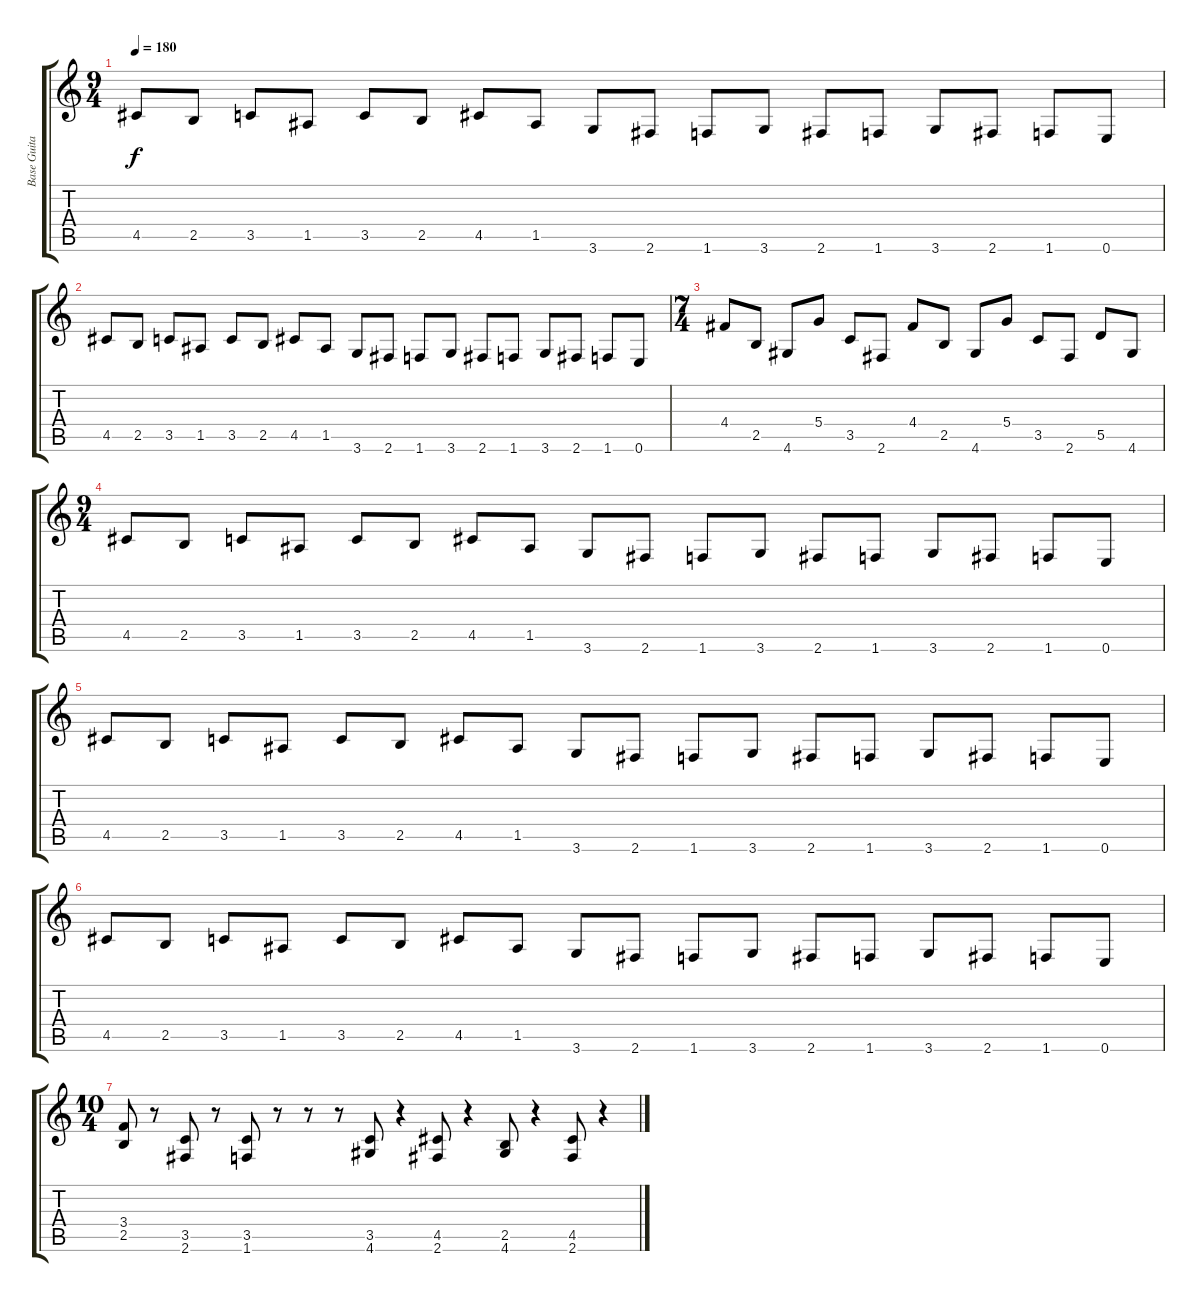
\track ("Base Guitar" "Base Guita") {instrument distortionguitar}
\staff {score tabs}
\tuning (E4 B3 G3 D3 A2 E2) {hide}
\ts (9 4)
\tempo 180
\clef g2
\ks c
4.5.8{dy f} 2.5.8 3.5.8 1.5.8 3.5.8 2.5.8 4.5.8 1.5.8 3.6.8 2.6.8 1.6.8 3.6.8 2.6.8 1.6.8 3.6.8 2.6.8 1.6.8 0.6.8 |
4.5.8 2.5.8 3.5.8 1.5.8 3.5.8 2.5.8 4.5.8 1.5.8 3.6.8 2.6.8 1.6.8 3.6.8 2.6.8 1.6.8 3.6.8 2.6.8 1.6.8 0.6.8 |
\ts (7 4)
4.4.8 2.5.8 4.6.8 5.4.8 3.5.8 2.6.8 4.4.8 2.5.8 4.6.8 5.4.8 3.5.8 2.6.8 5.5.8 4.6.8 |
\ts (9 4)
4.5.8 2.5.8 3.5.8 1.5.8 3.5.8 2.5.8 4.5.8 1.5.8 3.6.8 2.6.8 1.6.8 3.6.8 2.6.8 1.6.8 3.6.8 2.6.8 1.6.8 0.6.8 |
4.5.8 2.5.8 3.5.8 1.5.8 3.5.8 2.5.8 4.5.8 1.5.8 3.6.8 2.6.8 1.6.8 3.6.8 2.6.8 1.6.8 3.6.8 2.6.8 1.6.8 0.6.8 |
4.5.8 2.5.8 3.5.8 1.5.8 3.5.8 2.5.8 4.5.8 1.5.8 3.6.8 2.6.8 1.6.8 3.6.8 2.6.8 1.6.8 3.6.8 2.6.8 1.6.8 0.6.8 |
\ts (10 4)
(3.4 2.5).8 r.8 (3.5 2.6).8 r.8 (3.5 1.6).8 r.8 r.8 r.8 (3.5 4.6).8 r.4 (4.5 2.6).8 r.4 (2.5 4.6).8 r.4 (4.5 2.6).8 r.4
